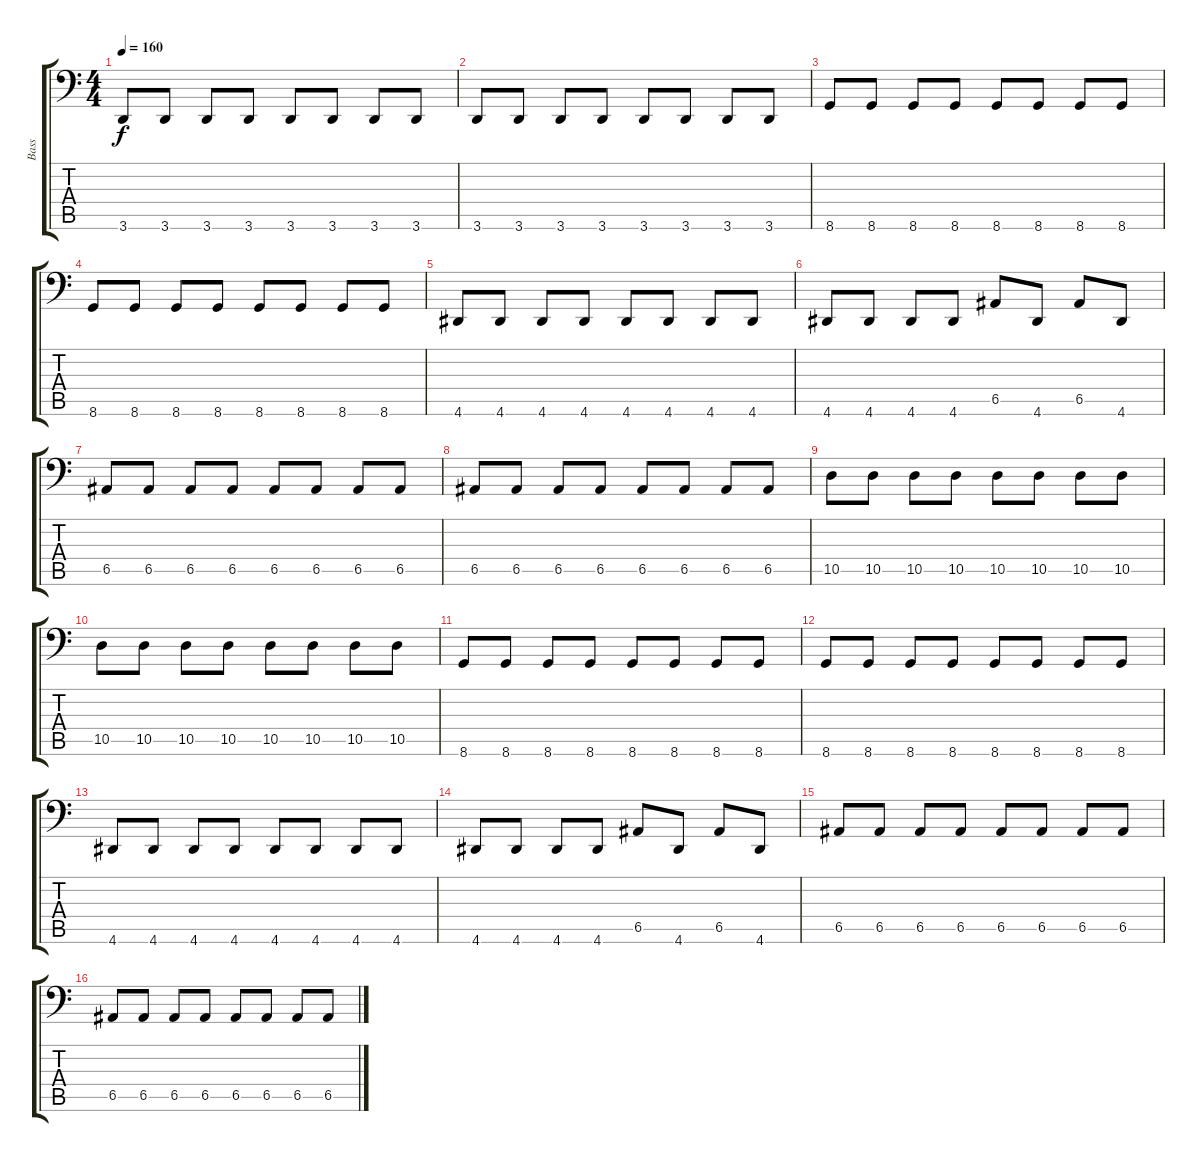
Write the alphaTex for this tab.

\track ("Bass" "Bass") {instrument electricbassfinger}
\staff {score tabs}
\tuning (C3 G2 D2 A1 E1 B0) {hide}
\ts (4 4)
\tempo 160
\clef f4
\ks c
3.6.8{dy f} 3.6.8 3.6.8 3.6.8 3.6.8 3.6.8 3.6.8 3.6.8 |
3.6.8 3.6.8 3.6.8 3.6.8 3.6.8 3.6.8 3.6.8 3.6.8 |
8.6.8 8.6.8 8.6.8 8.6.8 8.6.8 8.6.8 8.6.8 8.6.8 |
8.6.8 8.6.8 8.6.8 8.6.8 8.6.8 8.6.8 8.6.8 8.6.8 |
4.6.8 4.6.8 4.6.8 4.6.8 4.6.8 4.6.8 4.6.8 4.6.8 |
4.6.8 4.6.8 4.6.8 4.6.8 6.5.8 4.6.8 6.5.8 4.6.8 |
6.5.8 6.5.8 6.5.8 6.5.8 6.5.8 6.5.8 6.5.8 6.5.8 |
6.5.8 6.5.8 6.5.8 6.5.8 6.5.8 6.5.8 6.5.8 6.5.8 |
10.5.8 10.5.8 10.5.8 10.5.8 10.5.8 10.5.8 10.5.8 10.5.8 |
10.5.8 10.5.8 10.5.8 10.5.8 10.5.8 10.5.8 10.5.8 10.5.8 |
8.6.8 8.6.8 8.6.8 8.6.8 8.6.8 8.6.8 8.6.8 8.6.8 |
8.6.8 8.6.8 8.6.8 8.6.8 8.6.8 8.6.8 8.6.8 8.6.8 |
4.6.8 4.6.8 4.6.8 4.6.8 4.6.8 4.6.8 4.6.8 4.6.8 |
4.6.8 4.6.8 4.6.8 4.6.8 6.5.8 4.6.8 6.5.8 4.6.8 |
\section ("" " ")
6.5.8 6.5.8 6.5.8 6.5.8 6.5.8 6.5.8 6.5.8 6.5.8 |
6.5.8 6.5.8 6.5.8 6.5.8 6.5.8 6.5.8 6.5.8 6.5.8
